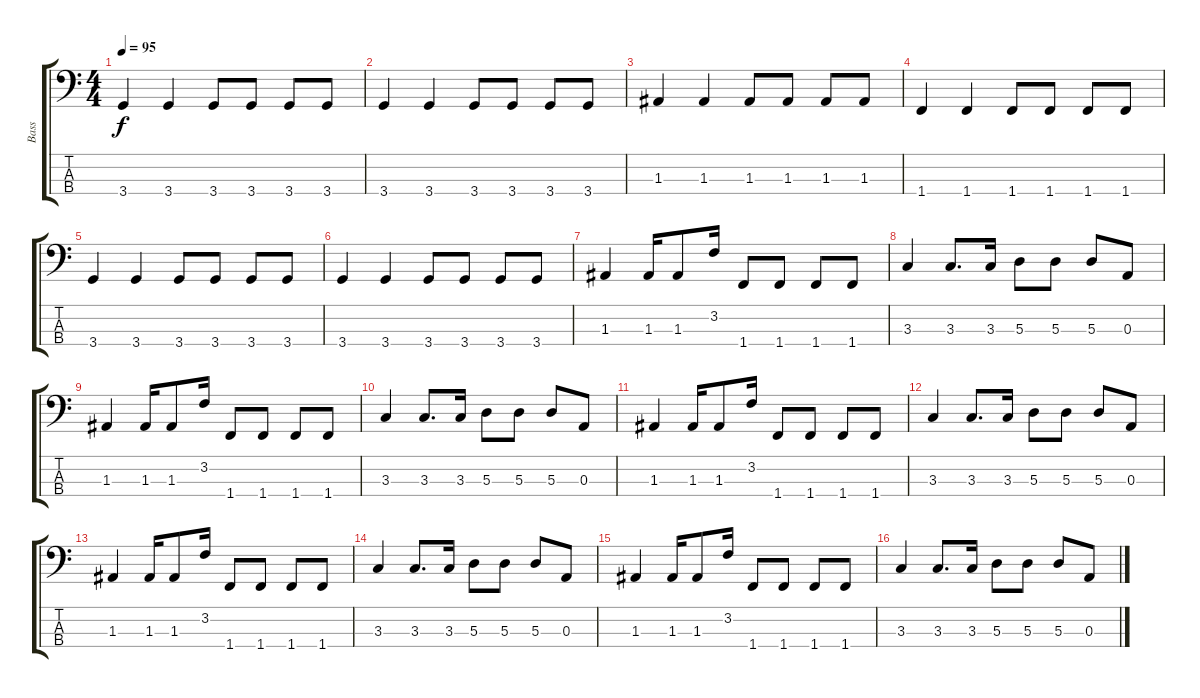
\track ("Bass" "Bass") {instrument electricbasspick}
\staff {score tabs}
\tuning (G2 D2 A1 E1) {hide}
\ts (4 4)
\tempo 95
\clef f4
\ks c
3.4.4{dy f} 3.4.4 3.4.8 3.4.8 3.4.8 3.4.8 |
3.4.4 3.4.4 3.4.8 3.4.8 3.4.8 3.4.8 |
1.3.4 1.3.4 1.3.8 1.3.8 1.3.8 1.3.8 |
1.4.4 1.4.4 1.4.8 1.4.8 1.4.8 1.4.8 |
3.4.4 3.4.4 3.4.8 3.4.8 3.4.8 3.4.8 |
3.4.4 3.4.4 3.4.8 3.4.8 3.4.8 3.4.8 |
1.3.4 1.3.16 1.3.8 3.2.16 1.4.8 1.4.8 1.4.8 1.4.8 |
3.3.4 3.3.8{d} 3.3.16 5.3.8 5.3.8 5.3.8 0.3.8 |
1.3.4 1.3.16 1.3.8 3.2.16 1.4.8 1.4.8 1.4.8 1.4.8 |
3.3.4 3.3.8{d} 3.3.16 5.3.8 5.3.8 5.3.8 0.3.8 |
1.3.4 1.3.16 1.3.8 3.2.16 1.4.8 1.4.8 1.4.8 1.4.8 |
3.3.4 3.3.8{d} 3.3.16 5.3.8 5.3.8 5.3.8 0.3.8 |
1.3.4 1.3.16 1.3.8 3.2.16 1.4.8 1.4.8 1.4.8 1.4.8 |
3.3.4 3.3.8{d} 3.3.16 5.3.8 5.3.8 5.3.8 0.3.8 |
1.3.4 1.3.16 1.3.8 3.2.16 1.4.8 1.4.8 1.4.8 1.4.8 |
3.3.4 3.3.8{d} 3.3.16 5.3.8 5.3.8 5.3.8 0.3.8
